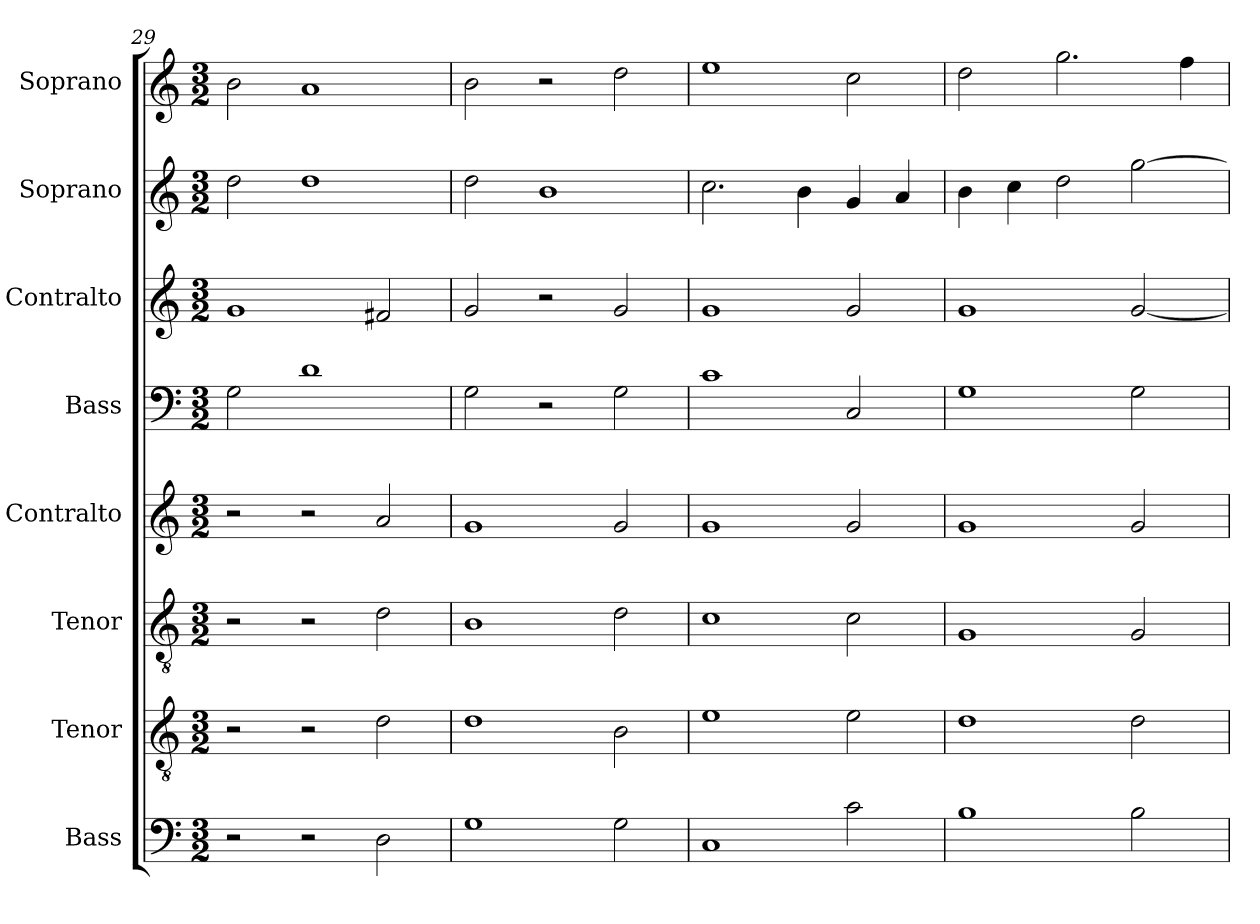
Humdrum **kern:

**kern	**kern	**kern	**kern	**kern	**kern	**kern	**kern
*part8	*part7	*part6	*part5	*part4	*part3	*part2	*part1
*staff8	*staff7	*staff6	*staff5	*staff4	*staff3	*staff2	*staff1
*I"Bass	*I"Tenor	*I"Tenor	*I"Contralto	*I"Bass	*I"Contralto	*I"Soprano	*I"Soprano
*I'B	*I'T	*I'T	*I'A	*I'B	*I'A	*I'S	*I'S
*clefF4	*clefGv2	*clefGv2	*clefG2	*clefF4	*clefG2	*clefG2	*clefG2
*k[]	*k[]	*k[]	*k[]	*k[]	*k[]	*k[]	*k[]
*G:mix	*G:mix	*G:mix	*G:mix	*G:mix	*G:mix	*G:mix	*G:mix
*M3/2	*M3/2	*M3/2	*M3/2	*M3/2	*M3/2	*M3/2	*M3/2
=29	=29	=29	=29	=29	=29	=29	=29
2r	2r	2r	2r	2G	1g	2dd	2b
2r	2r	2r	2r	1d	.	1dd	1a
2D	2d	2d	2a	.	2f#X	.	.
=30	=30	=30	=30	=30	=30	=30	=30
1G	1d	1B	1g	2G	2g	2dd	2b
.	.	.	.	2r	2r	1b	2r
2G	2B	2d	2g	2G	2g	.	2dd
=31	=31	=31	=31	=31	=31	=31	=31
1C	1e	1c	1g	1c	1g	2.cc	1ee
.	.	.	.	.	.	4b	.
2c	2e	2c	2g	2C	2g	4g	2cc
.	.	.	.	.	.	4a	.
=32	=32	=32	=32	=32	=32	=32	=32
1B	1d	1G	1g	1G	1g	4b	2dd
.	.	.	.	.	.	4cc	.
.	.	.	.	.	.	2dd	2.gg
2B	2d	2G	2g	2G	[2g	[2gg	.
.	.	.	.	.	.	.	4ff
=	=	=	=	=	=	=	=
*-	*-	*-	*-	*-	*-	*-	*-
